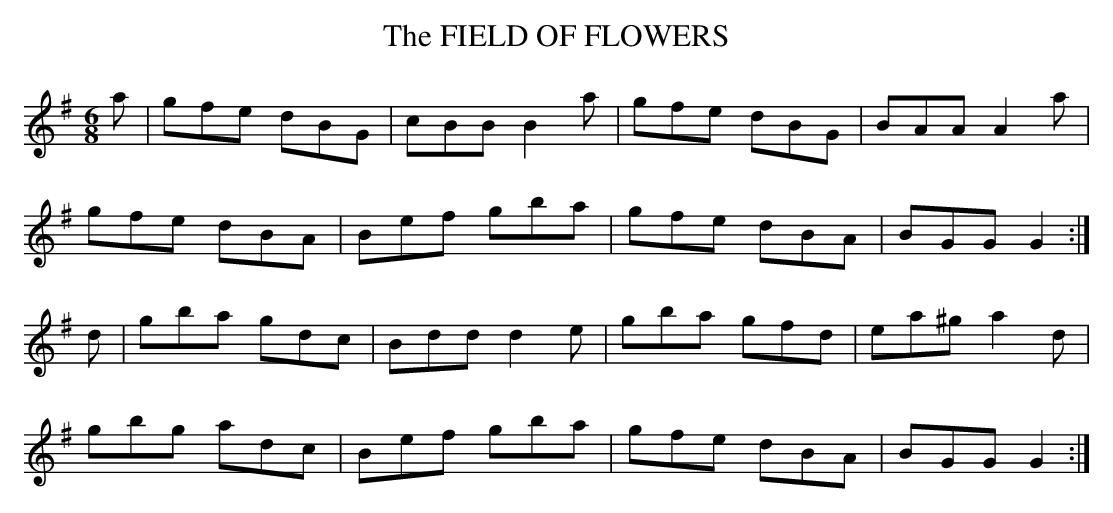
X:1
T:FIELD OF FLOWERS, The
M:6/8
L:1/8
K:G % source key = F
a|gfe dBG|cBB B2a|gfe dBG|BAA A2a|
gfe dBA|Bef gba|gfe dBA|BGG G2:|
d|gba gdc|Bdd d2e|gba gfd|ea^g a2d|
gbg adc|Bef gba|gfe dBA|BGG G2:|
